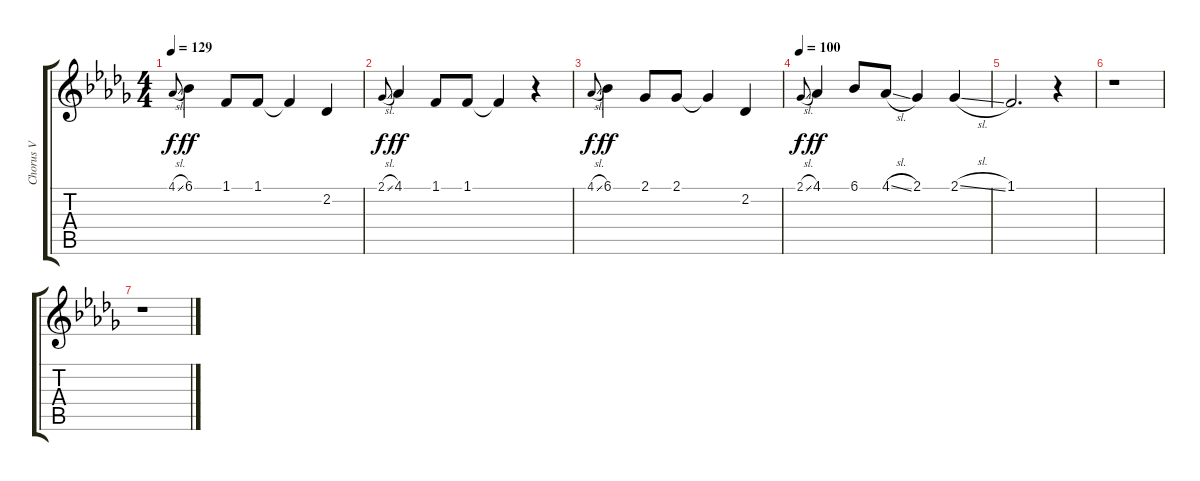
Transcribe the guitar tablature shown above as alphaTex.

\track ("Chorus V" "Chorus V") {instrument voiceoohs}
\staff {score tabs}
\tuning (E4 B3 G3 D3 A2 E2) {hide}
\ts (4 4)
\tempo 129
\clef g2
\ks db
4.1{sl}.8{gr onbeat dy f} 6.1.4{dy ff} 1.1.8 1.1.8 1.1{t}.4 2.2.4 |
2.1{sl}.8{gr onbeat dy f} 4.1.4{dy ff} 1.1.8 1.1.8 1.1{t}.4 r.4 |
4.1{sl}.8{gr onbeat dy f} 6.1.4{dy ff} 2.1.8 2.1.8 2.1{t}.4 2.2.4 |
\tempo 100
2.1{sl}.8{gr onbeat dy f} 4.1.4{dy ff} 6.1.8 4.1{sl}.8 2.1.4 2.1{sl}.4 |
1.1.2{d} r.4 |
r.1 |
r.1
